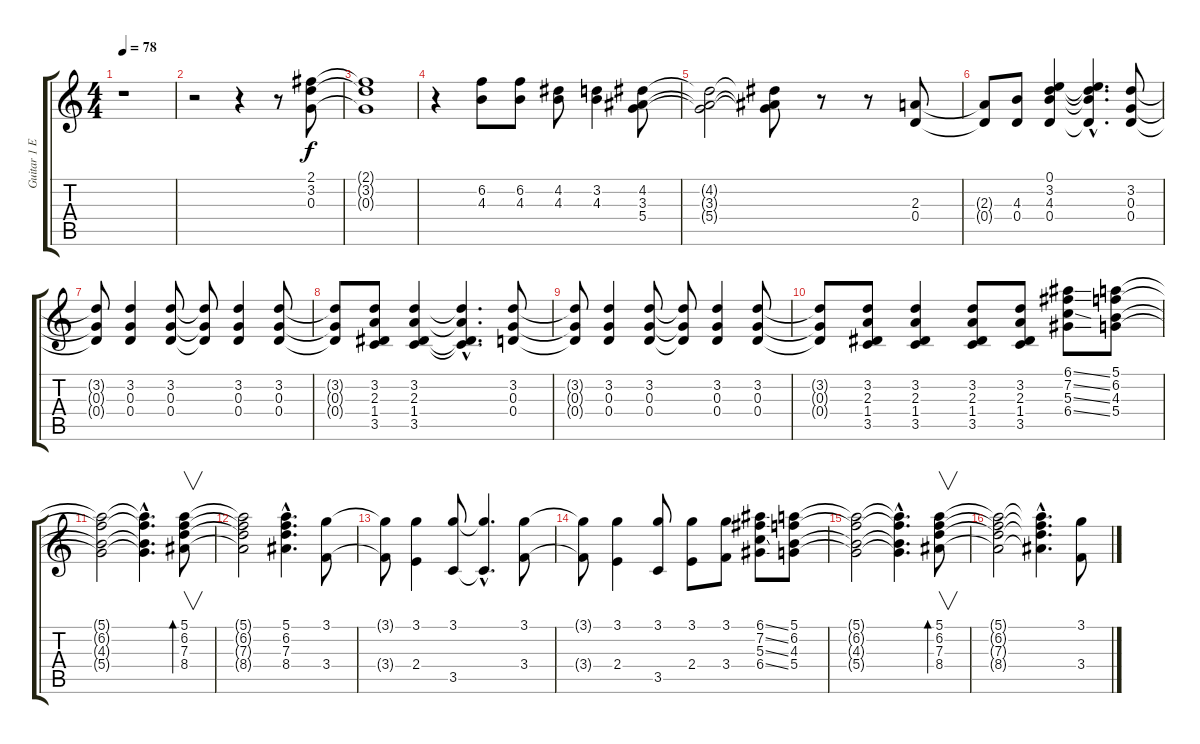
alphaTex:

\track ("Guitar 1 Electric Jazz Guitar (Lead)" "Guitar 1 E") {instrument electricguitarjazz}
\staff {score tabs}
\tuning (E4 B3 G3 D3 A2 E2) {hide}
\ts (4 4)
\tempo 78
\clef g2
\ks c
r.1{dy f instrument electricguitarjazz} |
r.2 r.4 r.8 (2.1 3.2 0.3).8 |
(2.1{t} 3.2{t} 0.3{t}).1 |
r.4 (6.2 4.3).8 (6.2 4.3).8 (4.2 4.3).8 (3.2 4.3).4 (4.2 3.3 5.4).8 |
(4.2{t} 3.3{t} 5.4{t}).2 (4.2{t} 3.3{t} 5.4{t}).8 r.8 r.8 (2.3 0.4).8 |
(2.3{t} 0.4{t}).8 (4.3 0.4).8 (0.1 3.2 4.3 0.4).4 (0.1{hac t} 3.2{hac t} 4.3{hac t} 0.4{hac t}).4{d} (3.2 0.3 0.4).8 |
(3.2{t} 0.3{t} 0.4{t}).8 (3.2 0.3 0.4).4 (3.2 0.3 0.4).8 (3.2{t} 0.3{t} 0.4{t}).8 (3.2 0.3 0.4).4 (3.2 0.3 0.4).8 |
(3.2{t} 0.3{t} 0.4{t}).8 (3.2 2.3 1.4 3.5).8 (3.2 2.3 1.4 3.5).4 (3.2{hac t} 2.3{hac t} 1.4{hac t} 3.5{hac t}).4{d} (3.2 0.3 0.4).8 |
(3.2{t} 0.3{t} 0.4{t}).8 (3.2 0.3 0.4).4 (3.2 0.3 0.4).8 (3.2{t} 0.3{t} 0.4{t}).8 (3.2 0.3 0.4).4 (3.2 0.3 0.4).8 |
(3.2{t} 0.3{t} 0.4{t}).8 (3.2 2.3 1.4 3.5).8 (3.2 2.3 1.4 3.5).4 (3.2 2.3 1.4 3.5).8 (3.2 2.3 1.4 3.5).8 (6.1{ss} 7.2{ss} 5.3{ss} 6.4{ss}).8 (5.1 6.2 4.3 5.4).8 |
(5.1{t} 6.2{t} 4.3{t} 5.4{t}).2 (5.1{hac t} 6.2{hac t} 4.3{hac t} 5.4{hac t}).4{d} (5.1 6.2 7.3 8.4).8{v bd 60} |
(5.1{t} 6.2{t} 7.3{t} 8.4{t}).2 (5.1{hac} 6.2{hac} 7.3{hac} 8.4{hac}).4{d} (3.1 3.4).8 |
(3.1{t} 3.4{t}).8 (3.1 2.4).4 (3.1 3.5).8 (3.1{hac t} 3.5{hac t}).4{d} (3.1 3.4).8 |
(3.1{t} 3.4{t}).8 (3.1 2.4).4 (3.1 3.5).8 (3.1 2.4).8 (3.1 3.4).8 (6.1{ss} 7.2{ss} 5.3{ss} 6.4{ss}).8 (5.1 6.2 4.3 5.4).8 |
(5.1{t} 6.2{t} 4.3{t} 5.4{t}).2 (5.1{hac t} 6.2{hac t} 4.3{hac t} 5.4{hac t}).4{d} (5.1 6.2 7.3 8.4).8{v bd 60} |
(5.1{t} 6.2{t} 7.3{t} 8.4{t}).2 (5.1{hac t} 6.2{hac t} 7.3{hac t} 8.4{hac t}).4{d} (3.1 3.4).8
